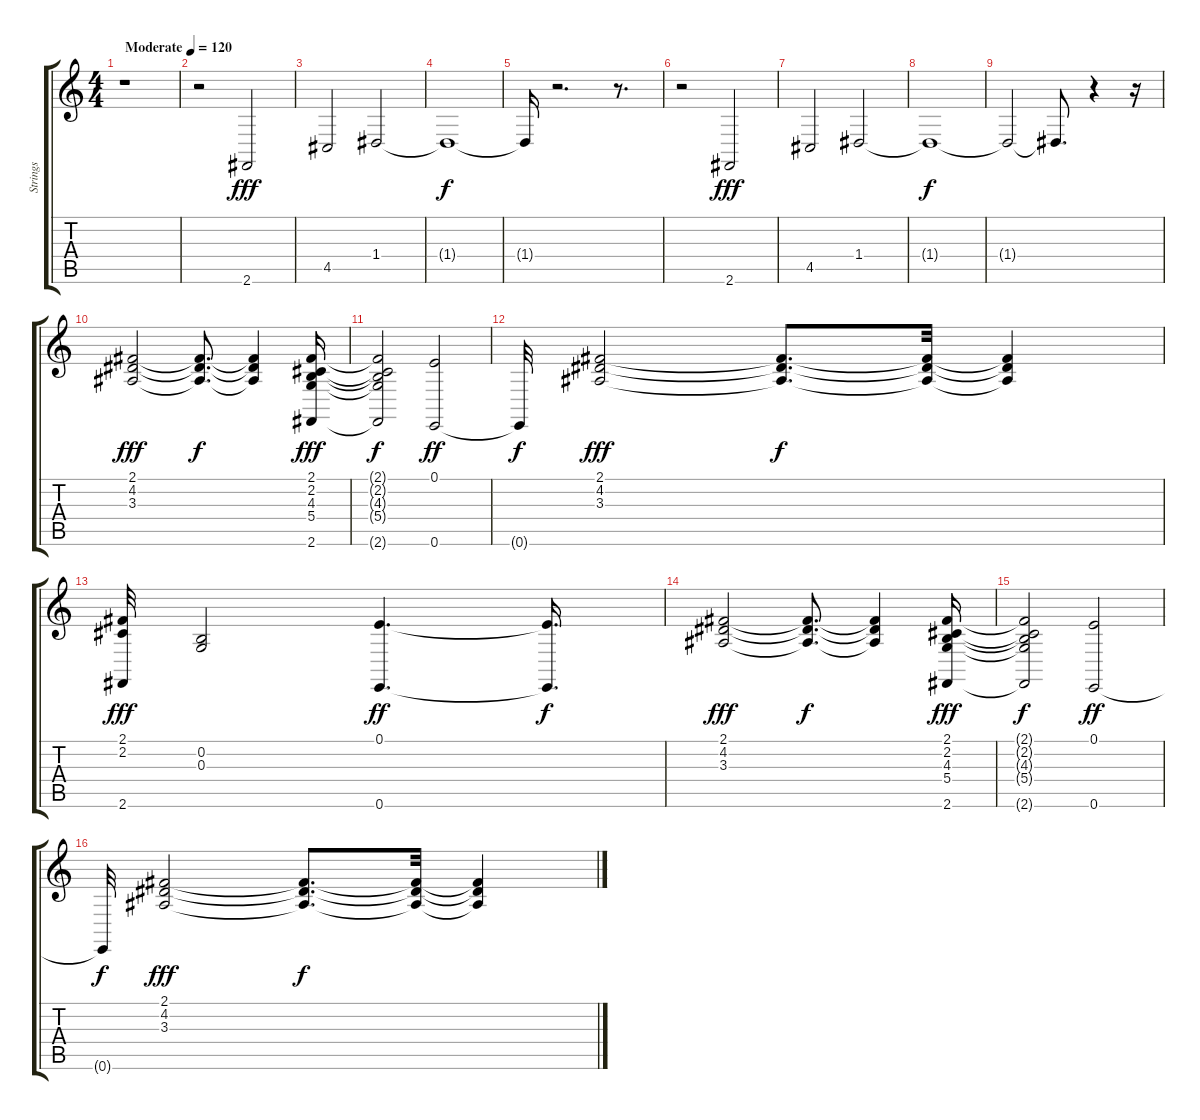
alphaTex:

\track ("Strings" "Strings") {instrument tremolostrings}
\staff {score tabs}
\tuning (E4 B3 G3 D3 A2 E2) {hide}
\ts (4 4)
\tempo (120 "Moderate")
\clef g2
\ks c
r.1{dy fff instrument tremolostrings} |
r.2 2.6.2{volume 15 instrument tremolostrings} |
4.5.2 1.4.2 |
1.4{t}.1{dy f} |
1.4{t}.16 r.2{d} r.8{d} |
r.2 2.6.2{dy fff} |
4.5.2 1.4.2 |
1.4{t}.1{dy f} |
1.4{t}.2 1.4{t}.8{d} r.4 r.16 |
(2.1 4.2 3.3).2{dy fff volume 10 instrument tremolostrings} (2.1{t} 4.2{t} 3.3{t}).8{d dy f} (2.1{t} 4.2{t} 3.3{t}).4 (2.1 2.2 4.3 5.4 2.6).16{dy fff} |
(2.1{t} 2.2{t} 4.3{t} 5.4{t} 2.6{t}).2{dy f} (0.1 0.6).2{dy ff} |
0.6{t}.32{dy f} (2.1 4.2 3.3).2{dy fff} (2.1{t} 4.2{t} 3.3{t}).8{d dy f} (2.1{t} 4.2{t} 3.3{t}).32 (2.1{t} 4.2{t} 3.3{t}).4 |
(2.1 2.2 2.6).32{dy fff} (0.2 0.3).2 (0.1 0.6).4{d dy ff} (0.1{t} 0.6{t}).16{d dy f} |
(2.1 4.2 3.3).2{dy fff} (2.1{t} 4.2{t} 3.3{t}).8{d dy f} (2.1{t} 4.2{t} 3.3{t}).4 (2.1 2.2 4.3 5.4 2.6).16{dy fff} |
(2.1{t} 2.2{t} 4.3{t} 5.4{t} 2.6{t}).2{dy f} (0.1 0.6).2{dy ff} |
0.6{t}.32{dy f} (2.1 4.2 3.3).2{dy fff} (2.1{t} 4.2{t} 3.3{t}).8{d dy f} (2.1{t} 4.2{t} 3.3{t}).32 (2.1{t} 4.2{t} 3.3{t}).4
